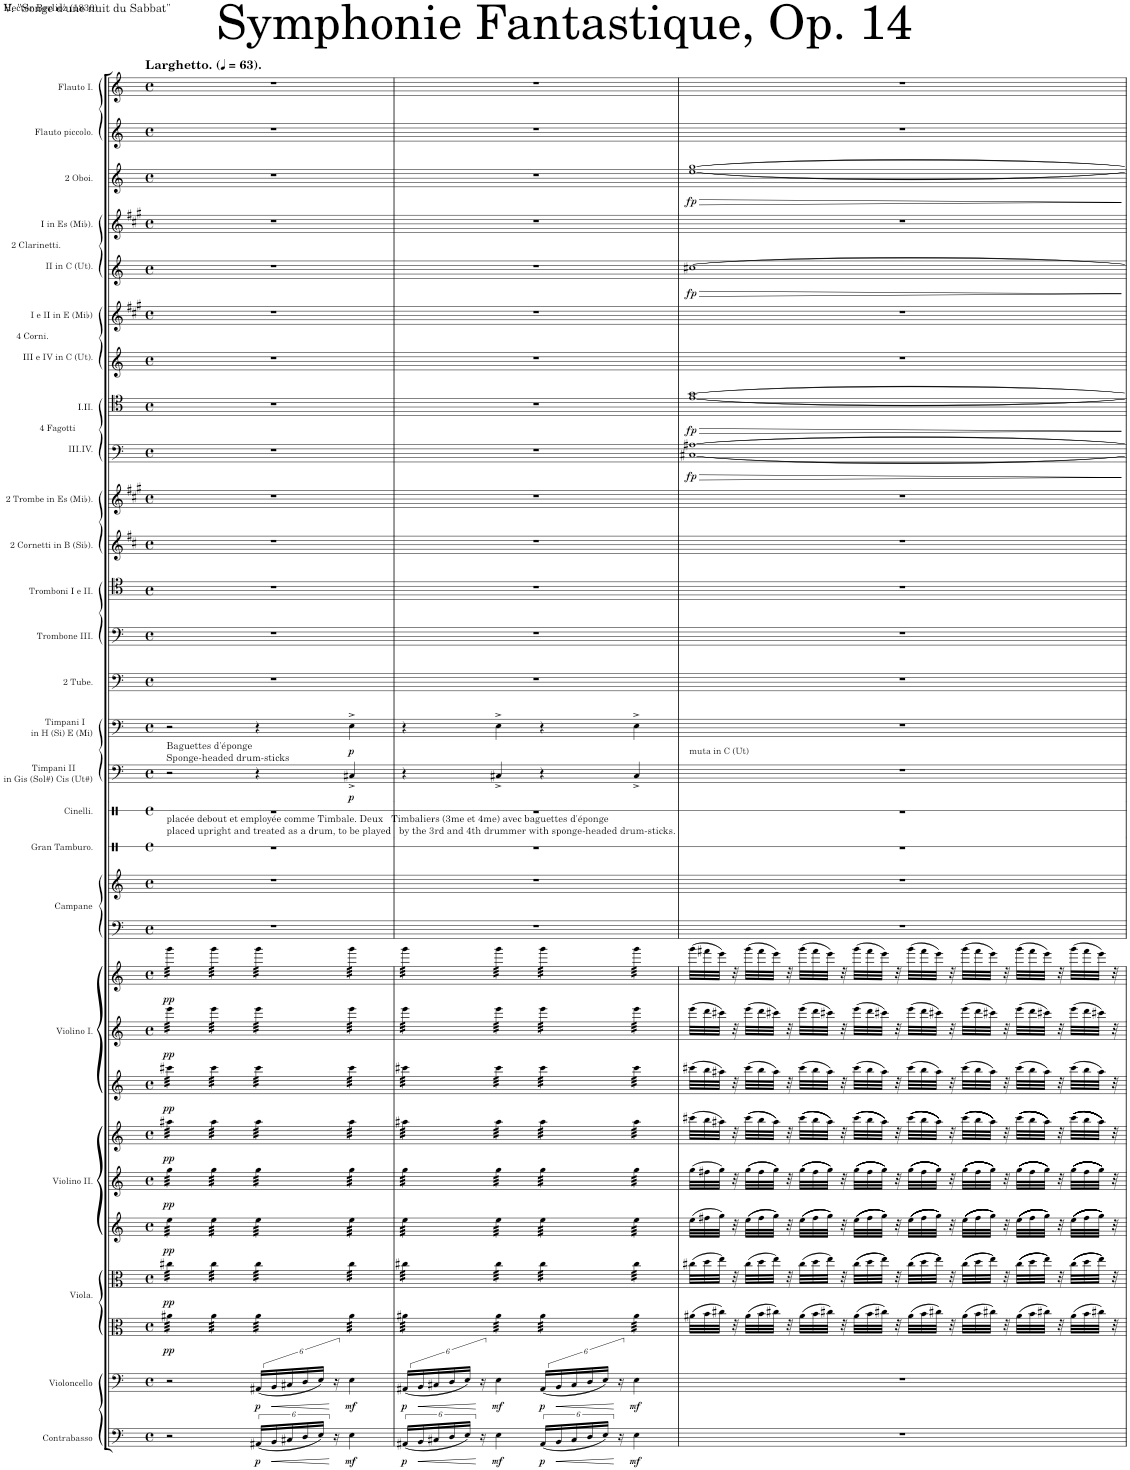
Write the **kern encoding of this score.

**kern	**dynam	**kern	**dynam	**kern	**dynam	**kern	**dynam	**kern	**dynam	**kern	**dynam	**kern	**dynam	**kern	**dynam	**kern	**dynam	**kern	**dynam	**kern	**kern	**kern	**kern	**kern	**dynam	**kern	**dynam	**kern	**kern	**kern	**kern	**kern	**kern	**dynam	**kern	**dynam	**kern	**kern	**kern	**dynam	**kern	**kern	**dynam	**kern	**kern
*part29	*part29	*part28	*part28	*part27	*part27	*part26	*part26	*part25	*part25	*part24	*part24	*part23	*part23	*part22	*part22	*part21	*part21	*part20	*part20	*part19	*part19	*part18	*part17	*part16	*part16	*part15	*part15	*part14	*part13	*part12	*part11	*part10	*part9	*part9	*part8	*part8	*part7	*part6	*part5	*part5	*part4	*part3	*part3	*part2	*part1
*staff30	*staff30	*staff29	*staff29	*staff28	*staff28	*staff27	*staff27	*staff26	*staff26	*staff25	*staff25	*staff24	*staff24	*staff23	*staff23	*staff22	*staff22	*staff21	*staff21	*staff20	*staff19	*staff18	*staff17	*staff16	*staff16	*staff15	*staff15	*staff14	*staff13	*staff12	*staff11	*staff10	*staff9	*staff9	*staff8	*staff8	*staff7	*staff6	*staff5	*staff5	*staff4	*staff3	*staff3	*staff2	*staff1
*I"Contrabasso	*	*I"Violoncello	*	*I"Violas	*	*I"Viola.	*	*I"Violins	*	*I"Violino II.	*	*I"Violins	*	*I"Violins	*	*I"Violino I.	*	*I"Violins	*	*I"Campane	*	*I"Gran Tamburo.	*I"Cinelli.	*I"Timpani II         in Gis (Sol#) Cis (Ut#)	*	*I"Timpani I     in H (Si) E (Mi)	*	*I"2 Tube.	*I"Trombone III.	*I"Tromboni I e II.	*I"2 Cornetti in B (Sib).	*I"2 Trombe in Es (Mib).	*I"Bassoon	*	*I"I.II.  4 Fagotti          III.IV.	*	*I"High C Horn	*I"I e II in E (Mib)  4 Corni.                     III e IV in C (Ut).	*I"C Clarinet	*	*I"I in Es (Mib).  2 Clarinetti.                II in C (Ut).	*I"2 Oboi.	*	*I"Flauto piccolo.	*I"Flauto I.
*I'C.B.	*	*I'Vcello.	*	*	*	*I'Viola.	*	*	*	*	*	*	*	*	*	*	*	*I'Viol. I	*	*I'Camp.	*	*I'Gr. Tamb.	*I'Cinelli.	*I'Timp. II	*	*I'Timp. I	*	*I'Tube.	*I'Tromb. III.	*I'Tromb. I.II.	*I'Ctti.	*I'Tr.	*	*	*I'Fag. I.II.	*	*	*I'Cor. I.II.	*	*	*I'Clar. I	*I'Ob.	*	*I'Fl. picc.	*I'Fl. I
*	*	*	*	*	*	*	*	*	*	*	*	*	*	*	*	*	*	*	*	*	*	*stria1	*stria1	*	*	*	*	*	*	*	*	*	*	*	*	*	*	*	*	*	*	*	*	*	*
*clefF4	*	*clefF4	*	*clefC3	*	*clefC3	*	*clefG2	*	*clefG2	*	*clefG2	*	*clefG2	*	*clefG2	*	*clefG2	*	*clefF4	*clefG2	*clefX	*clefX	*clefF4	*	*clefF4	*	*clefF4	*clefF4	*clefC4	*clefG2	*clefG2	*clefF4	*	*clefC4	*	*clefG2	*clefG2	*clefG2	*	*clefG2	*clefG2	*	*clefG2	*clefG2
*Trd7c12	*	*	*	*	*	*	*	*	*	*	*	*	*	*	*	*	*	*	*	*	*	*	*	*	*	*	*	*	*	*	*Trd1c2	*Trd-2c-3	*	*	*	*	*Trd7c12	*Trd5c9	*Trd1c2	*	*Trd-2c-3	*	*	*Trd-7c-12	*
*k[]	*	*k[]	*	*k[]	*	*k[]	*	*k[]	*	*k[]	*	*k[]	*	*k[]	*	*k[]	*	*k[]	*	*k[]	*k[]	*k[]	*k[]	*k[]	*	*k[]	*	*k[]	*k[]	*k[]	*k[f#c#]	*k[f#c#g#]	*k[]	*	*k[]	*	*k[]	*k[f#c#g#]	*k[]	*	*k[f#c#g#]	*k[]	*	*k[]	*k[]
*M4/4	*	*M4/4	*	*M4/4	*	*M4/4	*	*M4/4	*	*M4/4	*	*M4/4	*	*M4/4	*	*M4/4	*	*M4/4	*	*M4/4	*M4/4	*M4/4	*M4/4	*M4/4	*	*M4/4	*	*M4/4	*M4/4	*M4/4	*M4/4	*M4/4	*M4/4	*	*M4/4	*	*M4/4	*M4/4	*M4/4	*	*M4/4	*M4/4	*	*M4/4	*M4/4
*met(c)	*	*met(c)	*	*met(c)	*	*met(c)	*	*met(c)	*	*met(c)	*	*met(c)	*	*met(c)	*	*met(c)	*	*met(c)	*	*met(c)	*met(c)	*met(c)	*met(c)	*met(c)	*	*met(c)	*	*met(c)	*met(c)	*met(c)	*met(c)	*met(c)	*met(c)	*	*met(c)	*	*met(c)	*met(c)	*met(c)	*	*met(c)	*met(c)	*	*met(c)	*met(c)
*MM63	*	*MM63	*	*MM63	*	*MM63	*	*MM63	*	*MM63	*	*MM63	*	*MM63	*	*MM63	*	*MM63	*	*MM63	*MM63	*MM63	*MM63	*MM63	*	*MM63	*	*MM63	*MM63	*MM63	*MM63	*MM63	*MM63	*	*MM63	*	*MM63	*MM63	*MM63	*	*MM63	*MM63	*	*MM63	*MM63
=1	=1	=1	=1	=1	=1	=1	=1	=1	=1	=1	=1	=1	=1	=1	=1	=1	=1	=1	=1	=1	=1	=1	=1	=1	=1	=1	=1	=1	=1	=1	=1	=1	=1	=1	=1	=1	=1	=1	=1	=1	=1	=1	=1	=1	=1
!	!	!	!	!	!	!	!	!	!	!	!	!	!	!	!	!	!	!	!	!	!	!	!	!	!	!	!	!	!	!	!	!	!	!	!	!	!	!	!	!	!	!	!	!	!LO:TX:a:B:t=Larghetto.
!	!	!	!	!	!	!	!	!	!	!	!	!	!	!	!	!	!	!	!	!	!	!	!	!	!	!	!	!	!	!	!	!	!	!	!	!	!	!	!	!	!	!	!	!	!LO:TX:a:B:t=.
!	!	!	!	!	!	!	!	!	!	!	!	!	!	!	!	!	!	!	!	!	!	!	!	!LO:TX:a:t=Baguettes d'éponge	!	!	!	!	!	!	!	!	!	!	!	!	!	!	!	!	!	!	!	!	!
!	!	!	!	!	!	!	!	!	!	!	!	!	!	!	!	!	!	!	!	!	!	!	!	!LO:TX:a:t=Sponge-headed drum-sticks	!	!	!	!	!	!	!	!	!	!	!	!	!	!	!	!	!	!	!	!	!
!	!	!	!	!	!	!	!	!	!	!	!	!	!	!	!	!	!	!	!	!	!	!LO:TX:a:t=placée debout et employée comme Timbale. Deux   Timbaliers (3me et 4me) avec baguettes d'éponge	!	!	!	!	!	!	!	!	!	!	!	!	!	!	!	!	!	!	!	!	!	!	!
!	!	!	!	!	!	!	!	!	!	!	!	!	!	!	!	!	!	!	!	!	!	!LO:TX:a:t=placed upright and treated as a drum, to be played   by the 3rd and 4th drummer with sponge-headed drum-sticks.	!	!	!	!	!	!	!	!	!	!	!	!	!	!	!	!	!	!	!	!	!	!	!
!	!	!	!	!	!LO:DY:b	!	!LO:DY:b	!	!LO:DY:b	!	!LO:DY:b	!	!LO:DY:b	!	!LO:DY:b	!	!LO:DY:b	!	!LO:DY:b	!	!	!	!	!	!	!	!	!	!	!	!	!	!	!	!	!	!	!	!	!	!	!	!	!	!
*	*	*	*	*tremolo	*	*	*	*	*	*	*	*	*	*	*	*	*	*	*	*	*	*	*	*	*	*	*	*	*	*	*	*	*	*	*	*	*	*	*	*	*	*	*	*	*
*	*	*	*	*	*	*tremolo	*	*	*	*	*	*	*	*	*	*	*	*	*	*	*	*	*	*	*	*	*	*	*	*	*	*	*	*	*	*	*	*	*	*	*	*	*	*	*
*	*	*	*	*	*	*	*	*tremolo	*	*	*	*	*	*	*	*	*	*	*	*	*	*	*	*	*	*	*	*	*	*	*	*	*	*	*	*	*	*	*	*	*	*	*	*	*
*	*	*	*	*	*	*	*	*	*	*tremolo	*	*	*	*	*	*	*	*	*	*	*	*	*	*	*	*	*	*	*	*	*	*	*	*	*	*	*	*	*	*	*	*	*	*	*
*	*	*	*	*	*	*	*	*	*	*	*	*tremolo	*	*	*	*	*	*	*	*	*	*	*	*	*	*	*	*	*	*	*	*	*	*	*	*	*	*	*	*	*	*	*	*	*
*	*	*	*	*	*	*	*	*	*	*	*	*	*	*tremolo	*	*	*	*	*	*	*	*	*	*	*	*	*	*	*	*	*	*	*	*	*	*	*	*	*	*	*	*	*	*	*
*	*	*	*	*	*	*	*	*	*	*	*	*	*	*	*	*tremolo	*	*	*	*	*	*	*	*	*	*	*	*	*	*	*	*	*	*	*	*	*	*	*	*	*	*	*	*	*
*	*	*	*	*	*	*	*	*	*	*	*	*	*	*	*	*	*	*tremolo	*	*	*	*	*	*	*	*	*	*	*	*	*	*	*	*	*	*	*	*	*	*	*	*	*	*	*
2r	.	2r	.	32a#X\LLL	pp	32cc#X\LLL	pp	32ee\LLL	pp	32gg\LLL	pp	32aa#X\LLL	pp	32ccc#X\LLL	pp	32eee\LLL	pp	32ggg\LLL	pp	1r	1r	1r	1r	2r	.	2r	.	1r	1r	1r	1r	1r	1r	.	1r	.	1r	1r	1r	.	1r	1r	.	1r	1r
.	.	.	.	32a#X\	.	32cc#X\	.	32ee\	.	32gg\	.	32aa#X\	.	32ccc#X\	.	32eee\	.	32ggg\	.	.	.	.	.	.	.	.	.	.	.	.	.	.	.	.	.	.	.	.	.	.	.	.	.	.	.
.	.	.	.	32a#X\	.	32cc#X\	.	32ee\	.	32gg\	.	32aa#X\	.	32ccc#X\	.	32eee\	.	32ggg\	.	.	.	.	.	.	.	.	.	.	.	.	.	.	.	.	.	.	.	.	.	.	.	.	.	.	.
.	.	.	.	32a#X\	.	32cc#X\	.	32ee\	.	32gg\	.	32aa#X\	.	32ccc#X\	.	32eee\	.	32ggg\	.	.	.	.	.	.	.	.	.	.	.	.	.	.	.	.	.	.	.	.	.	.	.	.	.	.	.
.	.	.	.	32a#X\	.	32cc#X\	.	32ee\	.	32gg\	.	32aa#X\	.	32ccc#X\	.	32eee\	.	32ggg\	.	.	.	.	.	.	.	.	.	.	.	.	.	.	.	.	.	.	.	.	.	.	.	.	.	.	.
.	.	.	.	32a#X\	.	32cc#X\	.	32ee\	.	32gg\	.	32aa#X\	.	32ccc#X\	.	32eee\	.	32ggg\	.	.	.	.	.	.	.	.	.	.	.	.	.	.	.	.	.	.	.	.	.	.	.	.	.	.	.
.	.	.	.	32a#X\	.	32cc#X\	.	32ee\	.	32gg\	.	32aa#X\	.	32ccc#X\	.	32eee\	.	32ggg\	.	.	.	.	.	.	.	.	.	.	.	.	.	.	.	.	.	.	.	.	.	.	.	.	.	.	.
.	.	.	.	32a#X\JJJ	.	32cc#X\JJJ	.	32ee\JJJ	.	32gg\JJJ	.	32aa#X\JJJ	.	32ccc#X\JJJ	.	32eee\JJJ	.	32ggg\JJJ	.	.	.	.	.	.	.	.	.	.	.	.	.	.	.	.	.	.	.	.	.	.	.	.	.	.	.
.	.	.	.	32a#\LLL	.	32cc#\LLL	.	32ee\LLL	.	32gg\LLL	.	32aa#\LLL	.	32ccc#\LLL	.	32eee\LLL	.	32ggg\LLL	.	.	.	.	.	.	.	.	.	.	.	.	.	.	.	.	.	.	.	.	.	.	.	.	.	.	.
.	.	.	.	32a#\	.	32cc#\	.	32ee\	.	32gg\	.	32aa#\	.	32ccc#\	.	32eee\	.	32ggg\	.	.	.	.	.	.	.	.	.	.	.	.	.	.	.	.	.	.	.	.	.	.	.	.	.	.	.
.	.	.	.	32a#\	.	32cc#\	.	32ee\	.	32gg\	.	32aa#\	.	32ccc#\	.	32eee\	.	32ggg\	.	.	.	.	.	.	.	.	.	.	.	.	.	.	.	.	.	.	.	.	.	.	.	.	.	.	.
.	.	.	.	32a#\	.	32cc#\	.	32ee\	.	32gg\	.	32aa#\	.	32ccc#\	.	32eee\	.	32ggg\	.	.	.	.	.	.	.	.	.	.	.	.	.	.	.	.	.	.	.	.	.	.	.	.	.	.	.
.	.	.	.	32a#\	.	32cc#\	.	32ee\	.	32gg\	.	32aa#\	.	32ccc#\	.	32eee\	.	32ggg\	.	.	.	.	.	.	.	.	.	.	.	.	.	.	.	.	.	.	.	.	.	.	.	.	.	.	.
.	.	.	.	32a#\	.	32cc#\	.	32ee\	.	32gg\	.	32aa#\	.	32ccc#\	.	32eee\	.	32ggg\	.	.	.	.	.	.	.	.	.	.	.	.	.	.	.	.	.	.	.	.	.	.	.	.	.	.	.
.	.	.	.	32a#\	.	32cc#\	.	32ee\	.	32gg\	.	32aa#\	.	32ccc#\	.	32eee\	.	32ggg\	.	.	.	.	.	.	.	.	.	.	.	.	.	.	.	.	.	.	.	.	.	.	.	.	.	.	.
.	.	.	.	32a#\JJJ	.	32cc#\JJJ	.	32ee\JJJ	.	32gg\JJJ	.	32aa#\JJJ	.	32ccc#\JJJ	.	32eee\JJJ	.	32ggg\JJJ	.	.	.	.	.	.	.	.	.	.	.	.	.	.	.	.	.	.	.	.	.	.	.	.	.	.	.
!	!LO:DY:b	!	!LO:DY:b	!	!	!	!	!	!	!	!	!	!	!	!	!	!	!	!	!	!	!	!	!	!	!	!	!	!	!	!	!	!	!	!	!	!	!	!	!	!	!	!	!	!
(24AA#X/LL	p	(24AA#X/LL	p	32a#\LLL	.	32cc#\LLL	.	32ee\LLL	.	32gg\LLL	.	32aa#\LLL	.	32ccc#\LLL	.	32eee\LLL	.	32ggg\LLL	.	.	.	.	.	4r	.	4r	.	.	.	.	.	.	.	.	.	.	.	.	.	.	.	.	.	.	.
.	.	.	.	32a#\	.	32cc#\	.	32ee\	.	32gg\	.	32aa#\	.	32ccc#\	.	32eee\	.	32ggg\	.	.	.	.	.	.	.	.	.	.	.	.	.	.	.	.	.	.	.	.	.	.	.	.	.	.	.
!	!LO:HP:b	!	!LO:HP:b	!	!	!	!	!	!	!	!	!	!	!	!	!	!	!	!	!	!	!	!	!	!	!	!	!	!	!	!	!	!	!	!	!	!	!	!	!	!	!	!	!	!
24BB/	<	24BB/	<	.	.	.	.	.	.	.	.	.	.	.	.	.	.	.	.	.	.	.	.	.	.	.	.	.	.	.	.	.	.	.	.	.	.	.	.	.	.	.	.	.	.
.	.	.	.	32a#\	.	32cc#\	.	32ee\	.	32gg\	.	32aa#\	.	32ccc#\	.	32eee\	.	32ggg\	.	.	.	.	.	.	.	.	.	.	.	.	.	.	.	.	.	.	.	.	.	.	.	.	.	.	.
24C#X/	.	24C#X/	.	.	.	.	.	.	.	.	.	.	.	.	.	.	.	.	.	.	.	.	.	.	.	.	.	.	.	.	.	.	.	.	.	.	.	.	.	.	.	.	.	.	.
.	.	.	.	32a#\	.	32cc#\	.	32ee\	.	32gg\	.	32aa#\	.	32ccc#\	.	32eee\	.	32ggg\	.	.	.	.	.	.	.	.	.	.	.	.	.	.	.	.	.	.	.	.	.	.	.	.	.	.	.
24D/	.	24D/	.	32a#\	.	32cc#\	.	32ee\	.	32gg\	.	32aa#\	.	32ccc#\	.	32eee\	.	32ggg\	.	.	.	.	.	.	.	.	.	.	.	.	.	.	.	.	.	.	.	.	.	.	.	.	.	.	.
.	.	.	.	32a#\	.	32cc#\	.	32ee\	.	32gg\	.	32aa#\	.	32ccc#\	.	32eee\	.	32ggg\	.	.	.	.	.	.	.	.	.	.	.	.	.	.	.	.	.	.	.	.	.	.	.	.	.	.	.
24E/JJ)	.	24E/JJ)	.	.	.	.	.	.	.	.	.	.	.	.	.	.	.	.	.	.	.	.	.	.	.	.	.	.	.	.	.	.	.	.	.	.	.	.	.	.	.	.	.	.	.
.	.	.	.	32a#\	.	32cc#\	.	32ee\	.	32gg\	.	32aa#\	.	32ccc#\	.	32eee\	.	32ggg\	.	.	.	.	.	.	.	.	.	.	.	.	.	.	.	.	.	.	.	.	.	.	.	.	.	.	.
24r	[	24r	[	.	.	.	.	.	.	.	.	.	.	.	.	.	.	.	.	.	.	.	.	.	.	.	.	.	.	.	.	.	.	.	.	.	.	.	.	.	.	.	.	.	.
.	.	.	.	32a#\JJJ	.	32cc#\JJJ	.	32ee\JJJ	.	32gg\JJJ	.	32aa#\JJJ	.	32ccc#\JJJ	.	32eee\JJJ	.	32ggg\JJJ	.	.	.	.	.	.	.	.	.	.	.	.	.	.	.	.	.	.	.	.	.	.	.	.	.	.	.
!	!LO:DY:b	!	!LO:DY:b	!	!	!	!	!	!	!	!	!	!	!	!	!	!	!	!	!	!	!	!	!	!LO:DY:b	!	!LO:DY:b	!	!	!	!	!	!	!	!	!	!	!	!	!	!	!	!	!	!
4E\	mf	4E\	mf	32a#\LLL	.	32cc#\LLL	.	32ee\LLL	.	32gg\LLL	.	32aa#\LLL	.	32ccc#\LLL	.	32eee\LLL	.	32ggg\LLL	.	.	.	.	.	4C#X^/	p	4E^\	p	.	.	.	.	.	.	.	.	.	.	.	.	.	.	.	.	.	.
.	.	.	.	32a#\	.	32cc#\	.	32ee\	.	32gg\	.	32aa#\	.	32ccc#\	.	32eee\	.	32ggg\	.	.	.	.	.	.	.	.	.	.	.	.	.	.	.	.	.	.	.	.	.	.	.	.	.	.	.
.	.	.	.	32a#\	.	32cc#\	.	32ee\	.	32gg\	.	32aa#\	.	32ccc#\	.	32eee\	.	32ggg\	.	.	.	.	.	.	.	.	.	.	.	.	.	.	.	.	.	.	.	.	.	.	.	.	.	.	.
.	.	.	.	32a#\	.	32cc#\	.	32ee\	.	32gg\	.	32aa#\	.	32ccc#\	.	32eee\	.	32ggg\	.	.	.	.	.	.	.	.	.	.	.	.	.	.	.	.	.	.	.	.	.	.	.	.	.	.	.
.	.	.	.	32a#\	.	32cc#\	.	32ee\	.	32gg\	.	32aa#\	.	32ccc#\	.	32eee\	.	32ggg\	.	.	.	.	.	.	.	.	.	.	.	.	.	.	.	.	.	.	.	.	.	.	.	.	.	.	.
.	.	.	.	32a#\	.	32cc#\	.	32ee\	.	32gg\	.	32aa#\	.	32ccc#\	.	32eee\	.	32ggg\	.	.	.	.	.	.	.	.	.	.	.	.	.	.	.	.	.	.	.	.	.	.	.	.	.	.	.
.	.	.	.	32a#\	.	32cc#\	.	32ee\	.	32gg\	.	32aa#\	.	32ccc#\	.	32eee\	.	32ggg\	.	.	.	.	.	.	.	.	.	.	.	.	.	.	.	.	.	.	.	.	.	.	.	.	.	.	.
.	.	.	.	32a#\JJJ	.	32cc#\JJJ	.	32ee\JJJ	.	32gg\JJJ	.	32aa#\JJJ	.	32ccc#\JJJ	.	32eee\JJJ	.	32ggg\JJJ	.	.	.	.	.	.	.	.	.	.	.	.	.	.	.	.	.	.	.	.	.	.	.	.	.	.	.
=2	=2	=2	=2	=2	=2	=2	=2	=2	=2	=2	=2	=2	=2	=2	=2	=2	=2	=2	=2	=2	=2	=2	=2	=2	=2	=2	=2	=2	=2	=2	=2	=2	=2	=2	=2	=2	=2	=2	=2	=2	=2	=2	=2	=2	=2
!	!LO:DY:b	!	!LO:DY:b	!	!	!	!	!	!	!	!	!	!	!	!	!	!	!	!	!	!	!	!	!	!	!	!	!	!	!	!	!	!	!	!	!	!	!	!	!	!	!	!	!	!
(24AA#X/LL	p	(24AA#X/LL	p	32a#X\LLL	.	32cc#X\LLL	.	32ee\LLL	.	32gg\LLL	.	32aa#X\LLL	.	32ccc#X\LLL	.	32eee\LLL	.	32ggg\LLL	.	1r	1r	1r	1r	4r	.	4r	.	1r	1r	1r	1r	1r	1r	.	1r	.	1r	1r	1r	.	1r	1r	.	1r	1r
.	.	.	.	32a#X\	.	32cc#X\	.	32ee\	.	32gg\	.	32aa#X\	.	32ccc#X\	.	32eee\	.	32ggg\	.	.	.	.	.	.	.	.	.	.	.	.	.	.	.	.	.	.	.	.	.	.	.	.	.	.	.
!	!LO:HP:b	!	!LO:HP:b	!	!	!	!	!	!	!	!	!	!	!	!	!	!	!	!	!	!	!	!	!	!	!	!	!	!	!	!	!	!	!	!	!	!	!	!	!	!	!	!	!	!
24BB/	<	24BB/	<	.	.	.	.	.	.	.	.	.	.	.	.	.	.	.	.	.	.	.	.	.	.	.	.	.	.	.	.	.	.	.	.	.	.	.	.	.	.	.	.	.	.
.	.	.	.	32a#X\	.	32cc#X\	.	32ee\	.	32gg\	.	32aa#X\	.	32ccc#X\	.	32eee\	.	32ggg\	.	.	.	.	.	.	.	.	.	.	.	.	.	.	.	.	.	.	.	.	.	.	.	.	.	.	.
24C#X/	.	24C#X/	.	.	.	.	.	.	.	.	.	.	.	.	.	.	.	.	.	.	.	.	.	.	.	.	.	.	.	.	.	.	.	.	.	.	.	.	.	.	.	.	.	.	.
.	.	.	.	32a#X\	.	32cc#X\	.	32ee\	.	32gg\	.	32aa#X\	.	32ccc#X\	.	32eee\	.	32ggg\	.	.	.	.	.	.	.	.	.	.	.	.	.	.	.	.	.	.	.	.	.	.	.	.	.	.	.
24D/	.	24D/	.	32a#X\	.	32cc#X\	.	32ee\	.	32gg\	.	32aa#X\	.	32ccc#X\	.	32eee\	.	32ggg\	.	.	.	.	.	.	.	.	.	.	.	.	.	.	.	.	.	.	.	.	.	.	.	.	.	.	.
.	.	.	.	32a#X\	.	32cc#X\	.	32ee\	.	32gg\	.	32aa#X\	.	32ccc#X\	.	32eee\	.	32ggg\	.	.	.	.	.	.	.	.	.	.	.	.	.	.	.	.	.	.	.	.	.	.	.	.	.	.	.
24E/JJ)	.	24E/JJ)	.	.	.	.	.	.	.	.	.	.	.	.	.	.	.	.	.	.	.	.	.	.	.	.	.	.	.	.	.	.	.	.	.	.	.	.	.	.	.	.	.	.	.
.	.	.	.	32a#X\	.	32cc#X\	.	32ee\	.	32gg\	.	32aa#X\	.	32ccc#X\	.	32eee\	.	32ggg\	.	.	.	.	.	.	.	.	.	.	.	.	.	.	.	.	.	.	.	.	.	.	.	.	.	.	.
24r	[	24r	[	.	.	.	.	.	.	.	.	.	.	.	.	.	.	.	.	.	.	.	.	.	.	.	.	.	.	.	.	.	.	.	.	.	.	.	.	.	.	.	.	.	.
.	.	.	.	32a#X\JJJ	.	32cc#X\JJJ	.	32ee\JJJ	.	32gg\JJJ	.	32aa#X\JJJ	.	32ccc#X\JJJ	.	32eee\JJJ	.	32ggg\JJJ	.	.	.	.	.	.	.	.	.	.	.	.	.	.	.	.	.	.	.	.	.	.	.	.	.	.	.
!	!LO:DY:b	!	!LO:DY:b	!	!	!	!	!	!	!	!	!	!	!	!	!	!	!	!	!	!	!	!	!	!	!	!	!	!	!	!	!	!	!	!	!	!	!	!	!	!	!	!	!	!
4E\	mf	4E\	mf	32a#\LLL	.	32cc#\LLL	.	32ee\LLL	.	32gg\LLL	.	32aa#\LLL	.	32ccc#\LLL	.	32eee\LLL	.	32ggg\LLL	.	.	.	.	.	4C#X^/	.	4E^\	.	.	.	.	.	.	.	.	.	.	.	.	.	.	.	.	.	.	.
.	.	.	.	32a#\	.	32cc#\	.	32ee\	.	32gg\	.	32aa#\	.	32ccc#\	.	32eee\	.	32ggg\	.	.	.	.	.	.	.	.	.	.	.	.	.	.	.	.	.	.	.	.	.	.	.	.	.	.	.
.	.	.	.	32a#\	.	32cc#\	.	32ee\	.	32gg\	.	32aa#\	.	32ccc#\	.	32eee\	.	32ggg\	.	.	.	.	.	.	.	.	.	.	.	.	.	.	.	.	.	.	.	.	.	.	.	.	.	.	.
.	.	.	.	32a#\	.	32cc#\	.	32ee\	.	32gg\	.	32aa#\	.	32ccc#\	.	32eee\	.	32ggg\	.	.	.	.	.	.	.	.	.	.	.	.	.	.	.	.	.	.	.	.	.	.	.	.	.	.	.
.	.	.	.	32a#\	.	32cc#\	.	32ee\	.	32gg\	.	32aa#\	.	32ccc#\	.	32eee\	.	32ggg\	.	.	.	.	.	.	.	.	.	.	.	.	.	.	.	.	.	.	.	.	.	.	.	.	.	.	.
.	.	.	.	32a#\	.	32cc#\	.	32ee\	.	32gg\	.	32aa#\	.	32ccc#\	.	32eee\	.	32ggg\	.	.	.	.	.	.	.	.	.	.	.	.	.	.	.	.	.	.	.	.	.	.	.	.	.	.	.
.	.	.	.	32a#\	.	32cc#\	.	32ee\	.	32gg\	.	32aa#\	.	32ccc#\	.	32eee\	.	32ggg\	.	.	.	.	.	.	.	.	.	.	.	.	.	.	.	.	.	.	.	.	.	.	.	.	.	.	.
.	.	.	.	32a#\JJJ	.	32cc#\JJJ	.	32ee\JJJ	.	32gg\JJJ	.	32aa#\JJJ	.	32ccc#\JJJ	.	32eee\JJJ	.	32ggg\JJJ	.	.	.	.	.	.	.	.	.	.	.	.	.	.	.	.	.	.	.	.	.	.	.	.	.	.	.
!	!LO:DY:b	!	!LO:DY:b	!	!	!	!	!	!	!	!	!	!	!	!	!	!	!	!	!	!	!	!	!	!	!	!	!	!	!	!	!	!	!	!	!	!	!	!	!	!	!	!	!	!
(24AA#/LL	p	(24AA#/LL	p	32a#\LLL	.	32cc#\LLL	.	32ee\LLL	.	32gg\LLL	.	32aa#\LLL	.	32ccc#\LLL	.	32eee\LLL	.	32ggg\LLL	.	.	.	.	.	4r	.	4r	.	.	.	.	.	.	.	.	.	.	.	.	.	.	.	.	.	.	.
.	.	.	.	32a#\	.	32cc#\	.	32ee\	.	32gg\	.	32aa#\	.	32ccc#\	.	32eee\	.	32ggg\	.	.	.	.	.	.	.	.	.	.	.	.	.	.	.	.	.	.	.	.	.	.	.	.	.	.	.
!	!LO:HP:b	!	!LO:HP:b	!	!	!	!	!	!	!	!	!	!	!	!	!	!	!	!	!	!	!	!	!	!	!	!	!	!	!	!	!	!	!	!	!	!	!	!	!	!	!	!	!	!
24BB/	<	24BB/	<	.	.	.	.	.	.	.	.	.	.	.	.	.	.	.	.	.	.	.	.	.	.	.	.	.	.	.	.	.	.	.	.	.	.	.	.	.	.	.	.	.	.
.	.	.	.	32a#\	.	32cc#\	.	32ee\	.	32gg\	.	32aa#\	.	32ccc#\	.	32eee\	.	32ggg\	.	.	.	.	.	.	.	.	.	.	.	.	.	.	.	.	.	.	.	.	.	.	.	.	.	.	.
24C#/	.	24C#/	.	.	.	.	.	.	.	.	.	.	.	.	.	.	.	.	.	.	.	.	.	.	.	.	.	.	.	.	.	.	.	.	.	.	.	.	.	.	.	.	.	.	.
.	.	.	.	32a#\	.	32cc#\	.	32ee\	.	32gg\	.	32aa#\	.	32ccc#\	.	32eee\	.	32ggg\	.	.	.	.	.	.	.	.	.	.	.	.	.	.	.	.	.	.	.	.	.	.	.	.	.	.	.
24D/	.	24D/	.	32a#\	.	32cc#\	.	32ee\	.	32gg\	.	32aa#\	.	32ccc#\	.	32eee\	.	32ggg\	.	.	.	.	.	.	.	.	.	.	.	.	.	.	.	.	.	.	.	.	.	.	.	.	.	.	.
.	.	.	.	32a#\	.	32cc#\	.	32ee\	.	32gg\	.	32aa#\	.	32ccc#\	.	32eee\	.	32ggg\	.	.	.	.	.	.	.	.	.	.	.	.	.	.	.	.	.	.	.	.	.	.	.	.	.	.	.
24E/JJ)	.	24E/JJ)	.	.	.	.	.	.	.	.	.	.	.	.	.	.	.	.	.	.	.	.	.	.	.	.	.	.	.	.	.	.	.	.	.	.	.	.	.	.	.	.	.	.	.
.	.	.	.	32a#\	.	32cc#\	.	32ee\	.	32gg\	.	32aa#\	.	32ccc#\	.	32eee\	.	32ggg\	.	.	.	.	.	.	.	.	.	.	.	.	.	.	.	.	.	.	.	.	.	.	.	.	.	.	.
24r	[	24r	[	.	.	.	.	.	.	.	.	.	.	.	.	.	.	.	.	.	.	.	.	.	.	.	.	.	.	.	.	.	.	.	.	.	.	.	.	.	.	.	.	.	.
.	.	.	.	32a#\JJJ	.	32cc#\JJJ	.	32ee\JJJ	.	32gg\JJJ	.	32aa#\JJJ	.	32ccc#\JJJ	.	32eee\JJJ	.	32ggg\JJJ	.	.	.	.	.	.	.	.	.	.	.	.	.	.	.	.	.	.	.	.	.	.	.	.	.	.	.
!	!LO:DY:b	!	!LO:DY:b	!	!	!	!	!	!	!	!	!	!	!	!	!	!	!	!	!	!	!	!	!	!	!	!	!	!	!	!	!	!	!	!	!	!	!	!	!	!	!	!	!	!
4E\	mf	4E\	mf	32a#\LLL	.	32cc#\LLL	.	32ee\LLL	.	32gg\LLL	.	32aa#\LLL	.	32ccc#\LLL	.	32eee\LLL	.	32ggg\LLL	.	.	.	.	.	4C#^/	.	4E^\	.	.	.	.	.	.	.	.	.	.	.	.	.	.	.	.	.	.	.
.	.	.	.	32a#\	.	32cc#\	.	32ee\	.	32gg\	.	32aa#\	.	32ccc#\	.	32eee\	.	32ggg\	.	.	.	.	.	.	.	.	.	.	.	.	.	.	.	.	.	.	.	.	.	.	.	.	.	.	.
.	.	.	.	32a#\	.	32cc#\	.	32ee\	.	32gg\	.	32aa#\	.	32ccc#\	.	32eee\	.	32ggg\	.	.	.	.	.	.	.	.	.	.	.	.	.	.	.	.	.	.	.	.	.	.	.	.	.	.	.
.	.	.	.	32a#\	.	32cc#\	.	32ee\	.	32gg\	.	32aa#\	.	32ccc#\	.	32eee\	.	32ggg\	.	.	.	.	.	.	.	.	.	.	.	.	.	.	.	.	.	.	.	.	.	.	.	.	.	.	.
.	.	.	.	32a#\	.	32cc#\	.	32ee\	.	32gg\	.	32aa#\	.	32ccc#\	.	32eee\	.	32ggg\	.	.	.	.	.	.	.	.	.	.	.	.	.	.	.	.	.	.	.	.	.	.	.	.	.	.	.
.	.	.	.	32a#\	.	32cc#\	.	32ee\	.	32gg\	.	32aa#\	.	32ccc#\	.	32eee\	.	32ggg\	.	.	.	.	.	.	.	.	.	.	.	.	.	.	.	.	.	.	.	.	.	.	.	.	.	.	.
.	.	.	.	32a#\	.	32cc#\	.	32ee\	.	32gg\	.	32aa#\	.	32ccc#\	.	32eee\	.	32ggg\	.	.	.	.	.	.	.	.	.	.	.	.	.	.	.	.	.	.	.	.	.	.	.	.	.	.	.
.	.	.	.	32a#\JJJ	.	32cc#\JJJ	.	32ee\JJJ	.	32gg\JJJ	.	32aa#\JJJ	.	32ccc#\JJJ	.	32eee\JJJ	.	32ggg\JJJ	.	.	.	.	.	.	.	.	.	.	.	.	.	.	.	.	.	.	.	.	.	.	.	.	.	.	.
*	*	*	*	*	*	*	*	*	*	*	*	*	*	*	*	*	*	*Xtremolo	*	*	*	*	*	*	*	*	*	*	*	*	*	*	*	*	*	*	*	*	*	*	*	*	*	*	*
*	*	*	*	*	*	*	*	*	*	*	*	*	*	*	*	*Xtremolo	*	*	*	*	*	*	*	*	*	*	*	*	*	*	*	*	*	*	*	*	*	*	*	*	*	*	*	*	*
*	*	*	*	*	*	*	*	*	*	*	*	*	*	*Xtremolo	*	*	*	*	*	*	*	*	*	*	*	*	*	*	*	*	*	*	*	*	*	*	*	*	*	*	*	*	*	*	*
*	*	*	*	*	*	*	*	*	*	*	*	*Xtremolo	*	*	*	*	*	*	*	*	*	*	*	*	*	*	*	*	*	*	*	*	*	*	*	*	*	*	*	*	*	*	*	*	*
*	*	*	*	*	*	*	*	*	*	*Xtremolo	*	*	*	*	*	*	*	*	*	*	*	*	*	*	*	*	*	*	*	*	*	*	*	*	*	*	*	*	*	*	*	*	*	*	*
*	*	*	*	*	*	*	*	*Xtremolo	*	*	*	*	*	*	*	*	*	*	*	*	*	*	*	*	*	*	*	*	*	*	*	*	*	*	*	*	*	*	*	*	*	*	*	*	*
*	*	*	*	*	*	*Xtremolo	*	*	*	*	*	*	*	*	*	*	*	*	*	*	*	*	*	*	*	*	*	*	*	*	*	*	*	*	*	*	*	*	*	*	*	*	*	*	*
*	*	*	*	*Xtremolo	*	*	*	*	*	*	*	*	*	*	*	*	*	*	*	*	*	*	*	*	*	*	*	*	*	*	*	*	*	*	*	*	*	*	*	*	*	*	*	*	*
=3	=3	=3	=3	=3	=3	=3	=3	=3	=3	=3	=3	=3	=3	=3	=3	=3	=3	=3	=3	=3	=3	=3	=3	=3	=3	=3	=3	=3	=3	=3	=3	=3	=3	=3	=3	=3	=3	=3	=3	=3	=3	=3	=3	=3	=3
!	!	!	!	!	!	!	!	!	!	!	!	!	!	!	!	!	!	!	!	!	!	!	!	!LO:TX:a:t=muta in C (Ut)	!	!	!	!	!	!	!	!	!	!	!	!	!	!	!	!	!	!	!	!	!
!	!	!	!	!	!	!	!	!	!	!	!	!	!	!	!	!	!	!	!	!	!	!	!	!	!	!	!	!	!	!	!	!	!	!LO:HP:b	!	!LO:HP:b	!	!	!	!LO:HP:b	!	!	!LO:HP:b	!	!
!	!	!	!	!	!	!	!	!	!	!	!	!	!	!	!	!	!	!	!	!	!	!	!	!	!	!	!	!	!	!	!	!	!	!LO:DY:n=1:b	!	!LO:DY:n=1:b	!	!	!	!LO:DY:n=1:b	!	!	!LO:DY:n=1:b	!	!
1r	.	1r	.	(32a#X\LLL	.	(32cc#X\LLL	.	(32ee\LLL	.	(32gg\LLL	.	(32ccc#X\LLL	.	(32ccc#X\LLL	.	(32eee\LLL	.	(32ggg\LLL	.	1r	1r	1r	1r	1r	.	1r	.	1r	1r	1r	1r	1r	[1C#X [1A#X	> fp	[1e [1g	> fp	1r	1r	[1cc#X	> fp	1r	[1ee [1gg	> fp	1r	1r
.	.	.	.	32b\	.	32dd\	.	32ff#X\	.	32ff#X\	.	32bb\	.	32bb\	.	32ddd\	.	32fff#X\	.	.	.	.	.	.	.	.	.	.	.	.	.	.	.	.	.	.	.	.	.	.	.	.	.	.	.
.	.	.	.	32cc#X\JJJ)	.	32ee\JJJ)	.	32gg\JJJ)	.	32gg\JJJ)	.	32aa#X\JJJ)	.	32aa#X\JJJ)	.	32ccc#X\JJJ)	.	32eee\JJJ)	.	.	.	.	.	.	.	.	.	.	.	.	.	.	.	.	.	.	.	.	.	.	.	.	.	.	.
.	.	.	.	32r	.	32r	.	32r	.	32r	.	32r	.	32r	.	32r	.	32r	.	.	.	.	.	.	.	.	.	.	.	.	.	.	.	.	.	.	.	.	.	.	.	.	.	.	.
.	.	.	.	(32a#\LLL	.	(32cc#\LLL	.	((32ee\LLL	.	((32gg\LLL	.	((32ccc#\LLL	.	(32ccc#\LLL	.	(32eee\LLL	.	(32ggg\LLL	.	.	.	.	.	.	.	.	.	.	.	.	.	.	.	.	.	.	.	.	.	.	.	.	.	.	.
.	.	.	.	32b\	.	32dd\	.	32ff#\	.	32ff#\	.	32bb\	.	32bb\	.	32ddd\	.	32fff#\	.	.	.	.	.	.	.	.	.	.	.	.	.	.	.	.	.	.	.	.	.	.	.	.	.	.	.
.	.	.	.	32cc#X\JJJ)	.	32ee\JJJ)	.	32gg\JJJ))	.	32gg\JJJ))	.	32aa#\JJJ))	.	32aa#\JJJ)	.	32ccc#X\JJJ)	.	32eee\JJJ)	.	.	.	.	.	.	.	.	.	.	.	.	.	.	.	.	.	.	.	.	.	.	.	.	.	.	.
.	.	.	.	32r	.	32r	.	32r	.	32r	.	32r	.	32r	.	32r	.	32r	.	.	.	.	.	.	.	.	.	.	.	.	.	.	.	.	.	.	.	.	.	.	.	.	.	.	.
.	.	.	.	(32a#\LLL	.	(32cc#\LLL	.	(((32ee\LLL	.	(((32gg\LLL	.	(((32ccc#\LLL	.	(32ccc#\LLL	.	(32eee\LLL	.	(32ggg\LLL	.	.	.	.	.	.	.	.	.	.	.	.	.	.	.	.	.	.	.	.	.	.	.	.	.	.	.
.	.	.	.	32b\	.	32dd\	.	32ff#\	.	32ff#\	.	32bb\	.	32bb\	.	32ddd\	.	32fff#\	.	.	.	.	.	.	.	.	.	.	.	.	.	.	.	.	.	.	.	.	.	.	.	.	.	.	.
.	.	.	.	32cc#X\JJJ)	.	32ee\JJJ)	.	32gg\JJJ)))	.	32gg\JJJ)))	.	32aa#\JJJ)))	.	32aa#\JJJ)	.	32ccc#X\JJJ)	.	32eee\JJJ)	.	.	.	.	.	.	.	.	.	.	.	.	.	.	.	.	.	.	.	.	.	.	.	.	.	.	.
.	.	.	.	32r	.	32r	.	32r	.	32r	.	32r	.	32r	.	32r	.	32r	.	.	.	.	.	.	.	.	.	.	.	.	.	.	.	.	.	.	.	.	.	.	.	.	.	.	.
.	.	.	.	(32a#\LLL	.	((32cc#\LLL	.	((((32ee\LLL	.	((((32gg\LLL	.	((((32ccc#\LLL	.	(32ccc#\LLL	.	(32eee\LLL	.	(32ggg\LLL	.	.	.	.	.	.	.	.	.	.	.	.	.	.	.	.	.	.	.	.	.	.	.	.	.	.	.
.	.	.	.	32b\	.	32dd\	.	32ff#\	.	32ff#\	.	32bb\	.	32bb\	.	32ddd\	.	32fff#\	.	.	.	.	.	.	.	.	.	.	.	.	.	.	.	.	.	.	.	.	.	.	.	.	.	.	.
.	.	.	.	32cc#X\JJJ)	.	32ee\JJJ))	.	32gg\JJJ))))	.	32gg\JJJ))))	.	32aa#\JJJ))))	.	32aa#\JJJ)	.	32ccc#X\JJJ)	.	32eee\JJJ)	.	.	.	.	.	.	.	.	.	.	.	.	.	.	.	.	.	.	.	.	.	.	.	.	.	.	.
.	.	.	.	32r	.	32r	.	32r	.	32r	.	32r	.	32r	.	32r	.	32r	.	.	.	.	.	.	.	.	.	.	.	.	.	.	.	.	.	.	.	.	.	.	.	.	.	.	.
.	.	.	.	(32a#\LLL	.	((32cc#\LLL	.	(((((32ee\LLL	.	(((((32gg\LLL	.	(((((32ccc#\LLL	.	(32ccc#\LLL	.	(32eee\LLL	.	(32ggg\LLL	.	.	.	.	.	.	.	.	.	.	.	.	.	.	.	.	.	.	.	.	.	.	.	.	.	.	.
.	.	.	.	32b\	.	32dd\	.	32ff#\	.	32ff#\	.	32bb\	.	32bb\	.	32ddd\	.	32fff#\	.	.	.	.	.	.	.	.	.	.	.	.	.	.	.	.	.	.	.	.	.	.	.	.	.	.	.
.	.	.	.	32cc#X\JJJ)	.	32ee\JJJ))	.	32gg\JJJ)))))	.	32gg\JJJ)))))	.	32aa#\JJJ)))))	.	32aa#\JJJ)	.	32ccc#X\JJJ)	.	32eee\JJJ)	.	.	.	.	.	.	.	.	.	.	.	.	.	.	.	.	.	.	.	.	.	.	.	.	.	.	.
.	.	.	.	32r	.	32r	.	32r	.	32r	.	32r	.	32r	.	32r	.	32r	.	.	.	.	.	.	.	.	.	.	.	.	.	.	.	.	.	.	.	.	.	.	.	.	.	.	.
.	.	.	.	(32a#\LLL	.	((32cc#\LLL	.	((((((32ee\LLL	.	((((((32gg\LLL	.	((((((32ccc#\LLL	.	(32ccc#\LLL	.	(32eee\LLL	.	(32ggg\LLL	.	.	.	.	.	.	.	.	.	.	.	.	.	.	.	.	.	.	.	.	.	.	.	.	.	.	.
.	.	.	.	32b\	.	32dd\	.	32ff#\	.	32ff#\	.	32bb\	.	32bb\	.	32ddd\	.	32fff#\	.	.	.	.	.	.	.	.	.	.	.	.	.	.	.	.	.	.	.	.	.	.	.	.	.	.	.
.	.	.	.	32cc#X\JJJ)	.	32ee\JJJ))	.	32gg\JJJ))))))	.	32gg\JJJ))))))	.	32aa#\JJJ))))))	.	32aa#\JJJ)	.	32ccc#X\JJJ)	.	32eee\JJJ)	.	.	.	.	.	.	.	.	.	.	.	.	.	.	.	.	.	.	.	.	.	.	.	.	.	.	.
.	.	.	.	32r	.	32r	.	32r	.	32r	.	32r	.	32r	.	32r	.	32r	.	.	.	.	.	.	.	.	.	.	.	.	.	.	.	.	.	.	.	.	.	.	.	.	.	.	.
.	.	.	.	(32a#\LLL	.	(((32cc#\LLL	.	(((((((32ee\LLL	.	(((((((32gg\LLL	.	(((((((32ccc#\LLL	.	(32ccc#\LLL	.	(32eee\LLL	.	(32ggg\LLL	.	.	.	.	.	.	.	.	.	.	.	.	.	.	.	.	.	.	.	.	.	.	.	.	.	.	.
.	.	.	.	32b\	.	32dd\	.	32ff#\	.	32ff#\	.	32bb\	.	32bb\	.	32ddd\	.	32fff#\	.	.	.	.	.	.	.	.	.	.	.	.	.	.	.	.	.	.	.	.	.	.	.	.	.	.	.
.	.	.	.	32cc#X\JJJ)	.	32ee\JJJ)))	.	32gg\JJJ)))))))	.	32gg\JJJ)))))))	.	32aa#\JJJ)))))))	.	32aa#\JJJ)	.	32ccc#X\JJJ)	.	32eee\JJJ)	.	.	.	.	.	.	.	.	.	.	.	.	.	.	.	.	.	.	.	.	.	.	.	.	.	.	.
.	.	.	.	32r	.	32r	.	32r	.	32r	.	32r	.	32r	.	32r	.	32r	.	.	.	.	.	.	.	.	.	.	.	.	.	.	.	.	.	.	.	.	.	.	.	.	.	.	.
.	.	.	.	(32a#\LLL	.	(((32cc#\LLL	.	((((((((32ee\LLL	.	((((((((32gg\LLL	.	((((((((32ccc#\LLL	.	(32ccc#\LLL	.	(32eee\LLL	.	(32ggg\LLL	.	.	.	.	.	.	.	.	.	.	.	.	.	.	.	.	.	.	.	.	.	.	.	.	.	.	.
.	.	.	.	32b\	.	32dd\	.	32ff#\	.	32ff#\	.	32bb\	.	32bb\	.	32ddd\	.	32fff#\	.	.	.	.	.	.	.	.	.	.	.	.	.	.	.	.	.	.	.	.	.	.	.	.	.	.	.
.	.	.	.	32cc#X\JJJ)	.	32ee\JJJ)))	.	32gg\JJJ))))))))	.	32gg\JJJ))))))))	.	32aa#\JJJ))))))))	.	32aa#\JJJ)	.	32ccc#X\JJJ)	.	32eee\JJJ)	.	.	.	.	.	.	.	.	.	.	.	.	.	.	.	.	.	.	.	.	.	.	.	.	.	.	.
.	.	.	.	32r	.	32r	.	32r	.	32r	.	32r	.	32r	.	32r	.	32r	.	.	.	.	.	.	.	.	.	.	.	.	.	.	.	.	.	.	.	.	.	.	.	.	.	.	.
.	.	.	.	.	.	.	.	.	.	.	.	.	.	.	.	.	.	.	.	.	.	.	.	.	.	.	.	.	.	.	.	.	.	]	.	]	.	.	.	]	.	.	]	.	.
=	=	=	=	=	=	=	=	=	=	=	=	=	=	=	=	=	=	=	=	=	=	=	=	=	=	=	=	=	=	=	=	=	=	=	=	=	=	=	=	=	=	=	=	=	=
*-	*-	*-	*-	*-	*-	*-	*-	*-	*-	*-	*-	*-	*-	*-	*-	*-	*-	*-	*-	*-	*-	*-	*-	*-	*-	*-	*-	*-	*-	*-	*-	*-	*-	*-	*-	*-	*-	*-	*-	*-	*-	*-	*-	*-	*-
